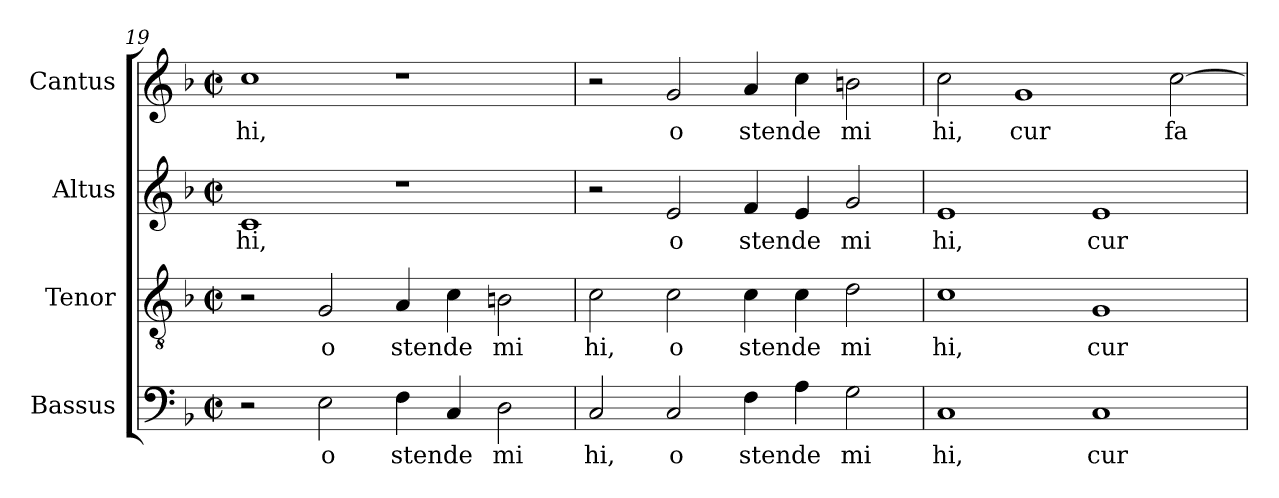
**kern	**text	**kern	**text	**kern	**text	**kern	**text
*part4	*part4	*part3	*part3	*part2	*part2	*part1	*part1
*staff4	*staff4	*staff3	*staff3	*staff2	*staff2	*staff1	*staff1
*I"Bassus	*	*I"Tenor	*	*I"Altus	*	*I"Cantus	*
!!LO:PB:g=z
*clefF4	*	*clefGv2	*	*clefG2	*	*clefG2	*
*k[b-]	*	*k[b-]	*	*k[b-]	*	*k[b-]	*
*F:	*	*F:	*	*F:	*	*F:	*
*M2/2	*	*M2/2	*	*M2/2	*	*M2/2	*
*met(c|)	*	*met(c|)	*	*met(c|)	*	*met(c|)	*
=19	=19	=19	=19	=19	=19	=19	=19
!	!	!	!	!	!LO:LY:b:cj	!	!LO:LY:b:cj
2r	.	2r	.	1c	hi,	1cc	hi,
!	!LO:LY:b:cj	!	!LO:LY:b:cj	!	!	!	!
2E\	o	2G/	o	.	.	.	.
!	!LO:LY:b:cj	!	!LO:LY:b:cj	!	!	!	!
4F\	stende	4A/	stende	1r	.	1r	.
4C/	.	4c\	.	.	.	.	.
!	!LO:LY:b:cj	!	!LO:LY:b:cj	!	!	!	!
2D\	mi	2Bn\	mi	.	.	.	.
=20	=20	=20	=20	=20	=20	=20	=20
!	!LO:LY:b:cj	!	!LO:LY:b:cj	!	!	!	!
2C/	hi,	2c\	hi,	2r	.	2r	.
!	!LO:LY:b:cj	!	!LO:LY:b:cj	!	!LO:LY:b:cj	!	!LO:LY:b:cj
2C/	o	2c\	o	2e/	o	2g/	o
!	!LO:LY:b:cj	!	!LO:LY:b:cj	!	!LO:LY:b:cj	!	!LO:LY:b:cj
4F\	stende	4c\	stende	4f/	stende	4a/	stende
4A\	.	4c\	.	4e/	.	4cc\	.
!	!LO:LY:b:cj	!	!LO:LY:b:cj	!	!LO:LY:b:cj	!	!LO:LY:b:cj
2G\	mi	2d\	mi	2g/	mi	2bn\	mi
=21	=21	=21	=21	=21	=21	=21	=21
!	!LO:LY:b:cj	!	!LO:LY:b:cj	!	!LO:LY:b:cj	!	!LO:LY:b:cj
1C	hi,	1c	hi,	1e	hi,	2cc\	hi,
!	!	!	!	!	!	!	!LO:LY:b:cj
.	.	.	.	.	.	1g	cur
!	!LO:LY:b:cj	!	!LO:LY:b:cj	!	!LO:LY:b:cj	!	!
1C	cur	1G	cur	1e	cur	.	.
!	!	!	!	!	!	!	!LO:LY:b:cj
.	.	.	.	.	.	[>2cc\	fa
=	=	=	=	=	=	=	=
*-	*-	*-	*-	*-	*-	*-	*-
